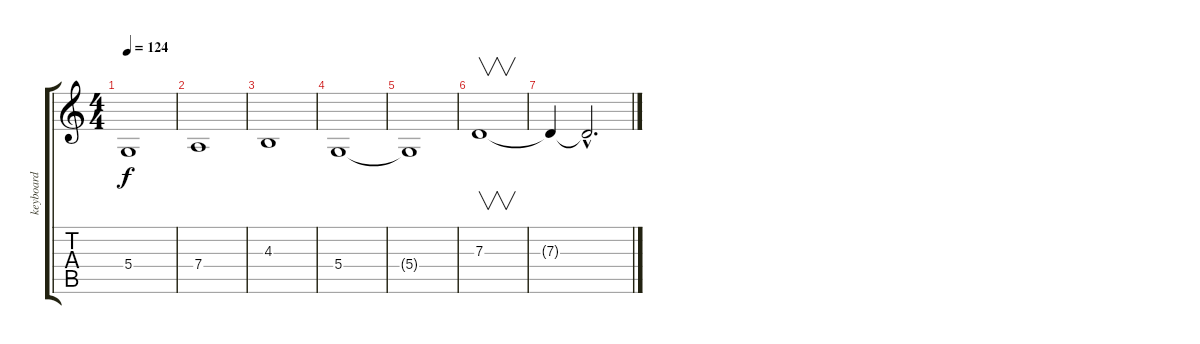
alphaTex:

\track ("keyboard" "keyboard") {instrument rockorgan}
\staff {score tabs}
\tuning (E4 B3 G3 D3 A2 E2) {hide}
\ts (4 4)
\tempo 124
\clef g2
\ks c
5.4{t}.1{dy f} |
7.4.1{volume 14} |
4.3.1 |
5.4.1 |
5.4{t}.1 |
7.3.1{v volume 9} |
7.3{t}.4{volume 7} 7.3{hac t}.2{d volume 3}
